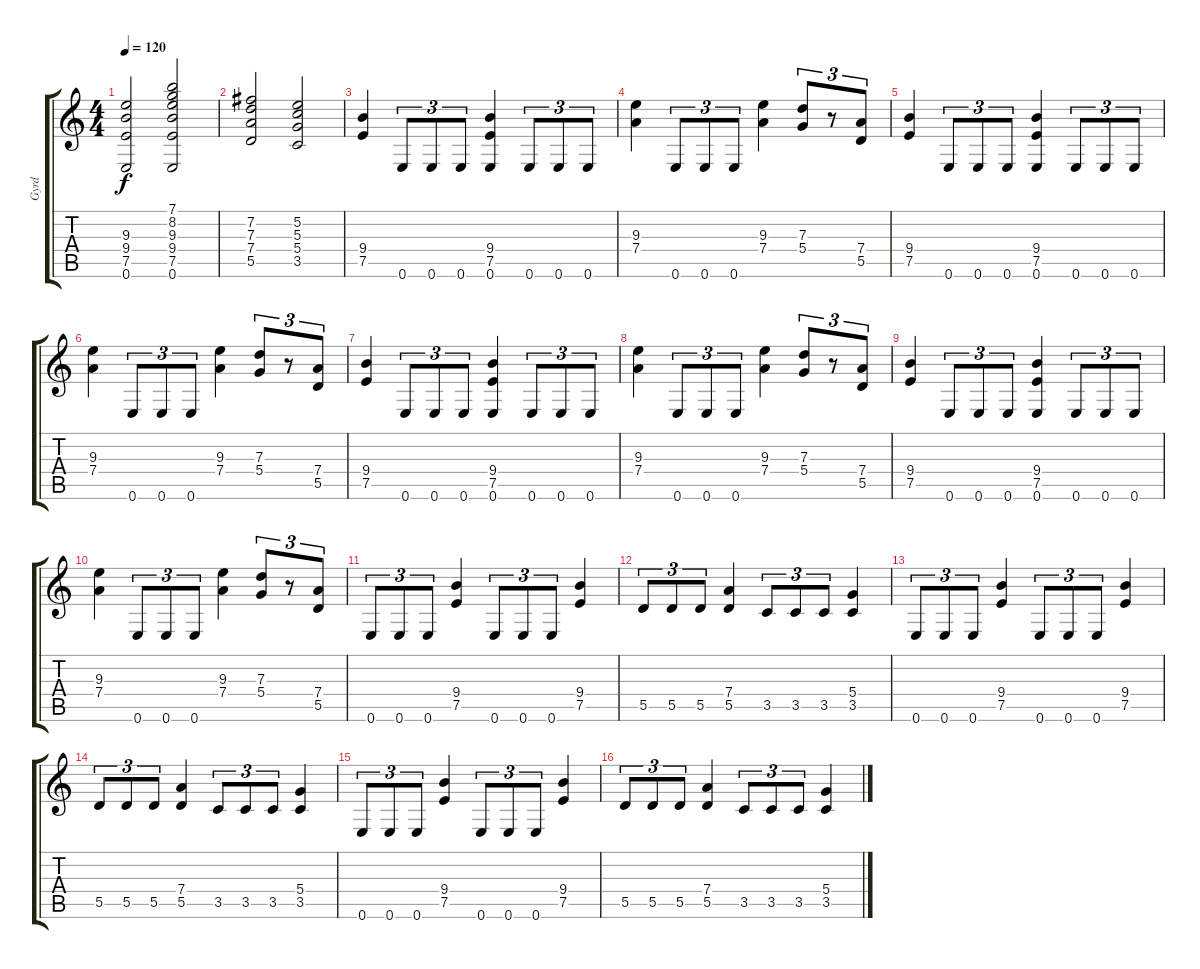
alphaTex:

\track ("Gyrd" "Gyrd") {instrument distortionguitar}
\staff {score tabs}
\tuning (E4 B3 G3 D3 A2 E2) {hide}
\ts (4 4)
\tempo 120
\clef g2
\ks c
(9.3 9.4 7.5 0.6).2{dy f} (7.1 8.2 9.3 9.4 7.5 0.6).2 |
(7.2 7.3 7.4 5.5).2 (5.2 5.3 5.4 3.5).2 |
(9.4 7.5).4 0.6.8{tu (3 2)} 0.6.8{tu (3 2)} 0.6.8{tu (3 2)} (9.4 7.5 0.6).4 0.6.8{tu (3 2)} 0.6.8{tu (3 2)} 0.6.8{tu (3 2)} |
(9.3 7.4).4 0.6.8{tu (3 2)} 0.6.8{tu (3 2)} 0.6.8{tu (3 2)} (9.3 7.4).4 (7.3 5.4).8{tu (3 2)} r.8{tu (3 2)} (7.4 5.5).8{tu (3 2)} |
(9.4 7.5).4 0.6.8{tu (3 2)} 0.6.8{tu (3 2)} 0.6.8{tu (3 2)} (9.4 7.5 0.6).4 0.6.8{tu (3 2)} 0.6.8{tu (3 2)} 0.6.8{tu (3 2)} |
(9.3 7.4).4 0.6.8{tu (3 2)} 0.6.8{tu (3 2)} 0.6.8{tu (3 2)} (9.3 7.4).4 (7.3 5.4).8{tu (3 2)} r.8{tu (3 2)} (7.4 5.5).8{tu (3 2)} |
(9.4 7.5).4 0.6.8{tu (3 2)} 0.6.8{tu (3 2)} 0.6.8{tu (3 2)} (9.4 7.5 0.6).4 0.6.8{tu (3 2)} 0.6.8{tu (3 2)} 0.6.8{tu (3 2)} |
(9.3 7.4).4 0.6.8{tu (3 2)} 0.6.8{tu (3 2)} 0.6.8{tu (3 2)} (9.3 7.4).4 (7.3 5.4).8{tu (3 2)} r.8{tu (3 2)} (7.4 5.5).8{tu (3 2)} |
(9.4 7.5).4 0.6.8{tu (3 2)} 0.6.8{tu (3 2)} 0.6.8{tu (3 2)} (9.4 7.5 0.6).4 0.6.8{tu (3 2)} 0.6.8{tu (3 2)} 0.6.8{tu (3 2)} |
(9.3 7.4).4 0.6.8{tu (3 2)} 0.6.8{tu (3 2)} 0.6.8{tu (3 2)} (9.3 7.4).4 (7.3 5.4).8{tu (3 2)} r.8{tu (3 2)} (7.4 5.5).8{tu (3 2)} |
0.6.8{tu (3 2)} 0.6.8{tu (3 2)} 0.6.8{tu (3 2)} (9.4 7.5).4 0.6.8{tu (3 2)} 0.6.8{tu (3 2)} 0.6.8{tu (3 2)} (9.4 7.5).4 |
5.5.8{tu (3 2)} 5.5.8{tu (3 2)} 5.5.8{tu (3 2)} (7.4 5.5).4 3.5.8{tu (3 2)} 3.5.8{tu (3 2)} 3.5.8{tu (3 2)} (5.4 3.5).4 |
0.6.8{tu (3 2)} 0.6.8{tu (3 2)} 0.6.8{tu (3 2)} (9.4 7.5).4 0.6.8{tu (3 2)} 0.6.8{tu (3 2)} 0.6.8{tu (3 2)} (9.4 7.5).4 |
5.5.8{tu (3 2)} 5.5.8{tu (3 2)} 5.5.8{tu (3 2)} (7.4 5.5).4 3.5.8{tu (3 2)} 3.5.8{tu (3 2)} 3.5.8{tu (3 2)} (5.4 3.5).4 |
0.6.8{tu (3 2)} 0.6.8{tu (3 2)} 0.6.8{tu (3 2)} (9.4 7.5).4 0.6.8{tu (3 2)} 0.6.8{tu (3 2)} 0.6.8{tu (3 2)} (9.4 7.5).4 |
5.5.8{tu (3 2)} 5.5.8{tu (3 2)} 5.5.8{tu (3 2)} (7.4 5.5).4 3.5.8{tu (3 2)} 3.5.8{tu (3 2)} 3.5.8{tu (3 2)} (5.4 3.5).4
